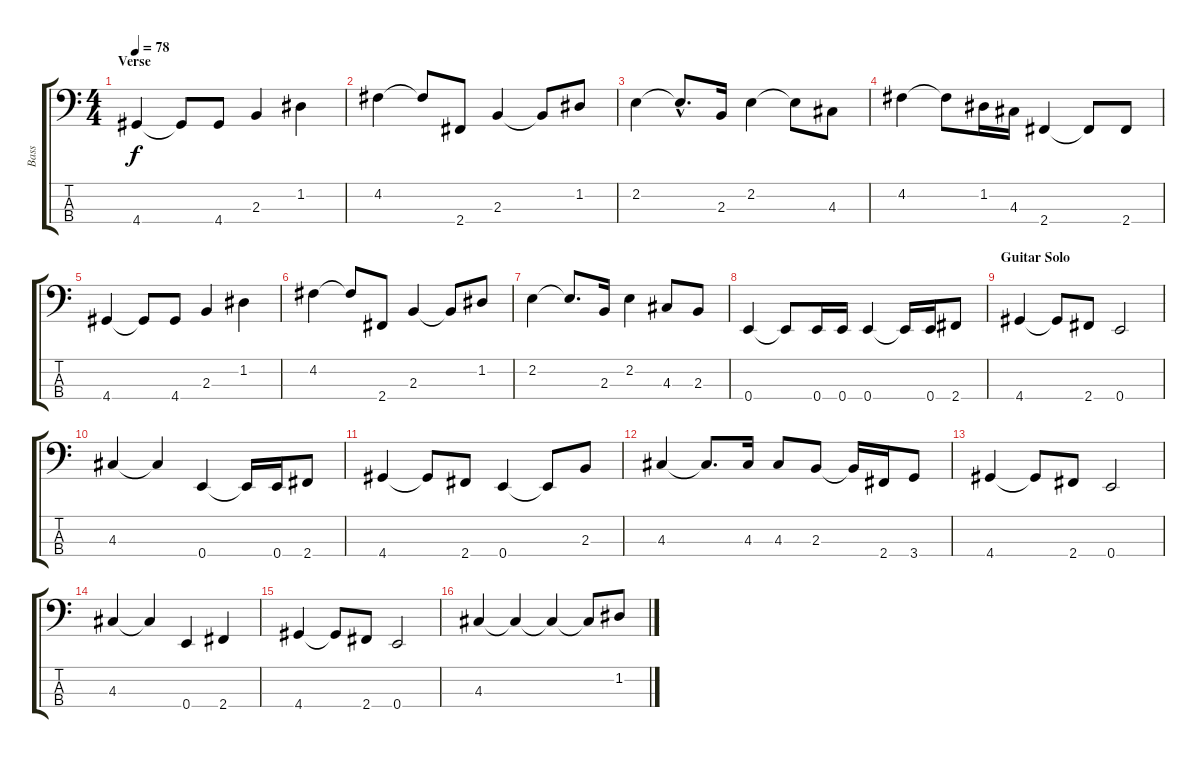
\track ("Bass" "Bass") {instrument electricbassfinger}
\staff {score tabs}
\tuning (G2 D2 A1 E1) {hide}
\ts (4 4)
\section ("" "Verse")
\tempo 78
\clef f4
\ks c
4.4.4{dy f} 4.4{t}.8 4.4.8 2.3.4 1.2.4 |
4.2.4 4.2{t}.8 2.4.8 2.3.4 2.3{t}.8 1.2.8 |
2.2.4 2.2{hac t}.8{d} 2.3.16 2.2.4 2.2{t}.8 4.3.8 |
4.2.4 4.2{t}.8 1.2.16 4.3.16 2.4.4 2.4{t}.8 2.4.8 |
4.4.4 4.4{t}.8 4.4.8 2.3.4 1.2.4 |
4.2.4 4.2{t}.8 2.4.8 2.3.4 2.3{t}.8 1.2.8 |
2.2.4 2.2{t}.8{d} 2.3.16 2.2.4 4.3.8 2.3.8 |
0.4.4 0.4{t}.8 0.4.16 0.4.16 0.4.4 0.4{t}.16 0.4.16 2.4.8 |
\section ("" "Guitar Solo")
4.4.4 4.4{t}.8 2.4.8 0.4.2 |
4.3.4 4.3{t}.4 0.4.4 0.4{t}.16 0.4.16 2.4.8 |
4.4.4 4.4{t}.8 2.4.8 0.4.4 0.4{t}.8 2.3.8 |
4.3.4 4.3{t}.8{d} 4.3.16 4.3.8 2.3.8 2.3{t}.16 2.4.16 3.4.8 |
4.4.4 4.4{t}.8 2.4.8 0.4.2 |
4.3.4 4.3{t}.4 0.4.4 2.4.4 |
4.4.4 4.4{t}.8 2.4.8 0.4.2 |
4.3.4 4.3{t}.4 4.3{t}.4 4.3{t}.8 1.2.8
